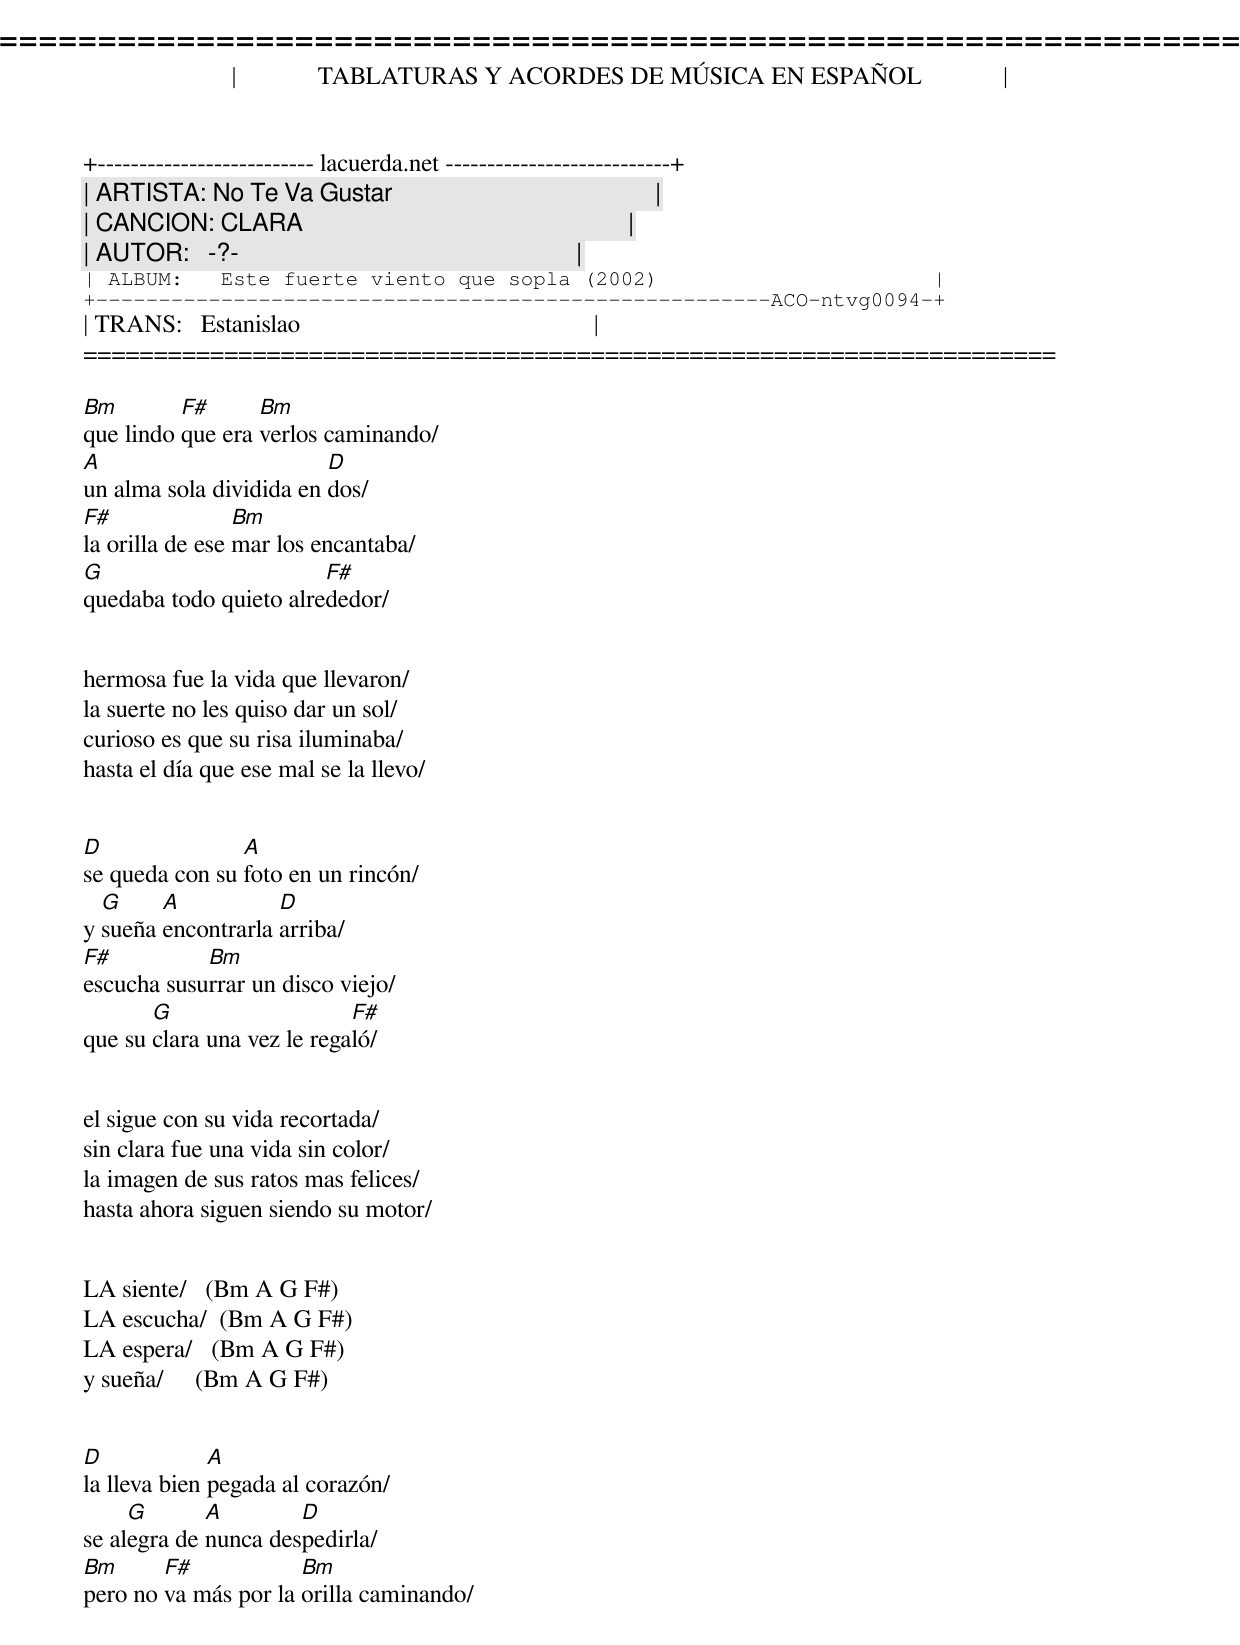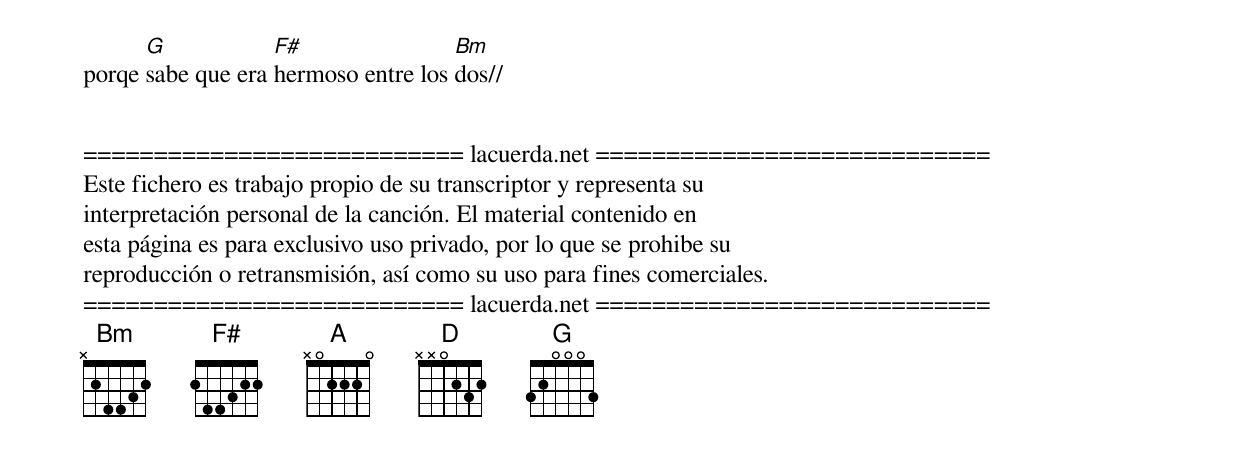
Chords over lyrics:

=====================================================================
|             TABLATURAS Y ACORDES DE MÚSICA EN ESPAÑOL             |
+-------------------------- lacuerda.net ---------------------------+
| ARTISTA: No Te Va Gustar                                          |
| CANCION: CLARA                                                    |
| AUTOR:   -?-                                                      |
| ALBUM:   Este fuerte viento que sopla (2002)                      |
+------------------------------------------------------ACO-ntvg0094-+
| TRANS:   Estanislao                                               |
=====================================================================

Bm        F#      Bm
que lindo que era verlos caminando/
A                        D
un alma sola dividida en dos/
F#               Bm
la orilla de ese mar los encantaba/
G                       F#
quedaba todo quieto alrededor/


hermosa fue la vida que llevaron/
la suerte no les quiso dar un sol/
curioso es que su risa iluminaba/
hasta el día que ese mal se la llevo/


D               A
se queda con su foto en un rincón/
  G     A           D
y sueña encontrarla arriba/
F#          Bm
escucha susurrar un disco viejo/
       G                    F#
que su clara una vez le regaló/


el sigue con su vida recortada/
sin clara fue una vida sin color/
la imagen de sus ratos mas felices/
hasta ahora siguen siendo su motor/


LA siente/   (Bm A G F#)
LA escucha/  (Bm A G F#)
LA espera/   (Bm A G F#)
y sueña/     (Bm A G F#)


D             A
la lleva bien pegada al corazón/
     G       A        D
se alegra de nunca despedirla/
Bm      F#            Bm
pero no va más por la orilla caminando/
      G            F#                Bm
porqe sabe que era hermoso entre los dos//


=========================== lacuerda.net ============================
Este fichero es trabajo propio de su transcriptor y representa su
interpretación personal de la canción. El material contenido en
esta página es para exclusivo uso privado, por lo que se prohibe su
reproducción o retransmisión, así como su uso para fines comerciales.
=========================== lacuerda.net ============================
